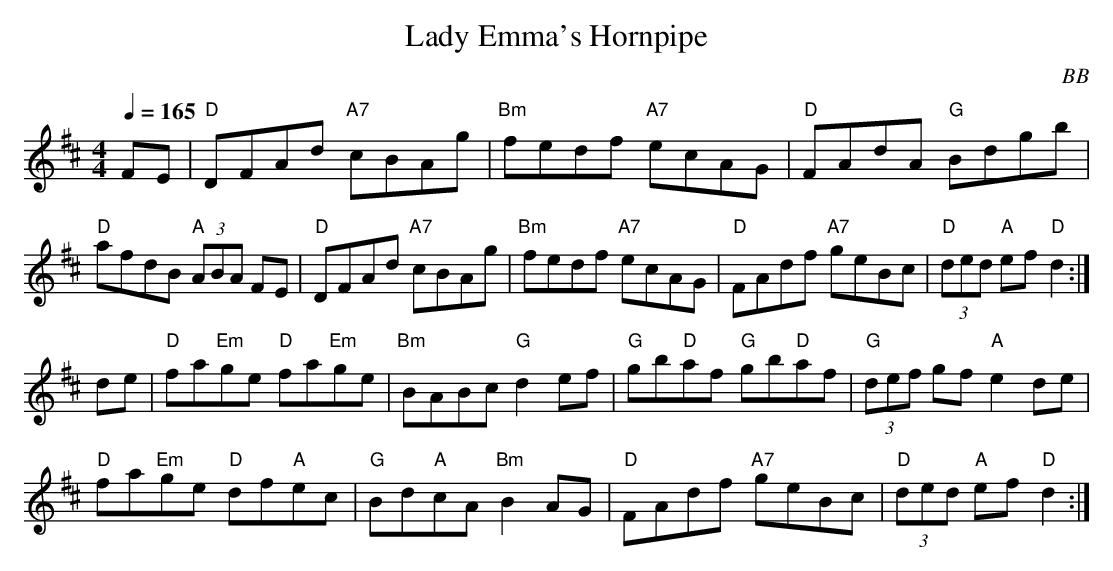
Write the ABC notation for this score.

X:1
T: Lady Emma's Hornpipe
C: BB
L: 1/8
M: 4/4
Q: 1/4=165
K: D
FE|"D"DFAd "A7"cBAg|"Bm"fedf "A7"ecAG|"D"FAdA "G"Bdgb|"D"afdB "A"(3ABA FE|\
"D"DFAd "A7"cBAg|"Bm"fedf "A7"ecAG|"D"FAdf "A7"geBc|"D"(3ded "A"ef "D"d2 :|
de|"D"fa"Em"ge "D"fa"Em"ge|"Bm"BABc "G"d2 ef|"G"gb"D"af "G"gb"D"af|\
"G"(3def gf "A"e2 de|
"D"fa"Em"ge "D"df"A"ec|"G"Bd"A"cA "Bm"B2 AG|"D"FAdf "A7"geBc|\
"D"(3ded "A"ef "D"d2 :|
